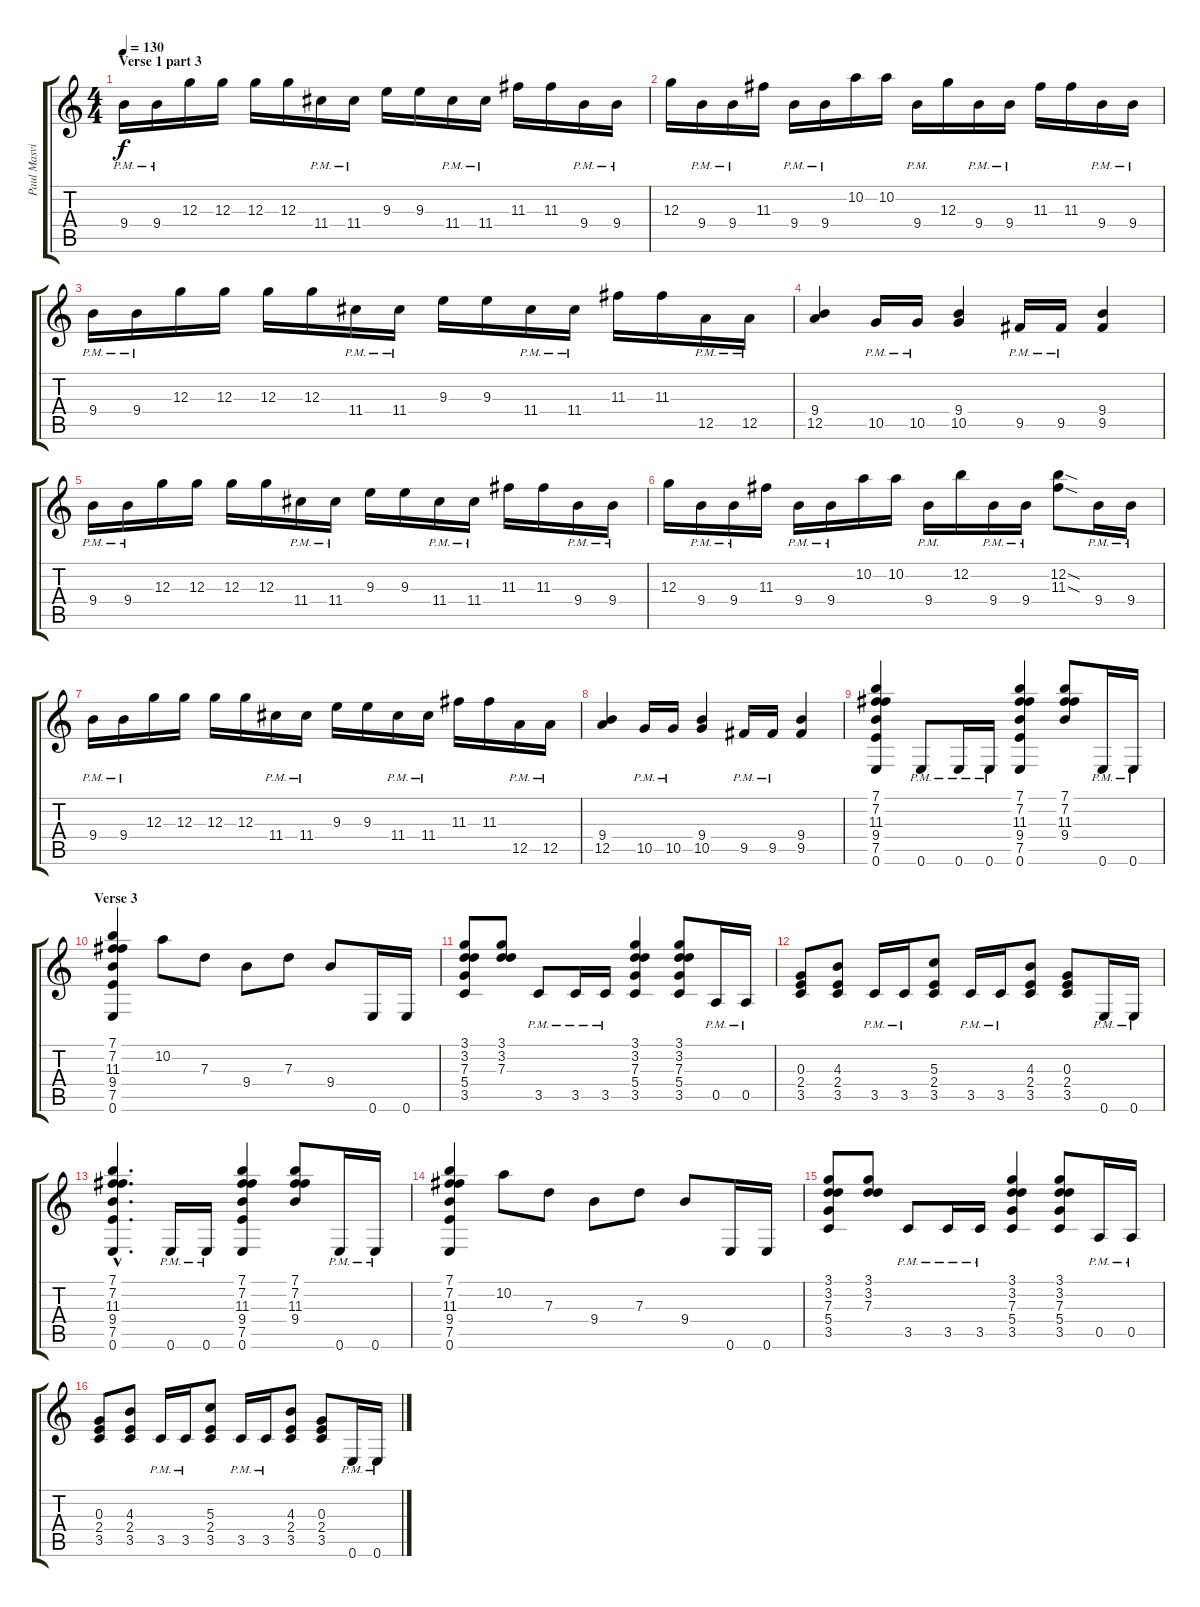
\track ("Paul Masvidal" "Paul Masvi") {instrument distortionguitar}
\staff {score tabs}
\tuning (E4 B3 G3 D3 A2 E2) {hide}
\ts (4 4)
\section ("" "Verse 1 part 3")
\tempo 130
\clef g2
\ks c
9.4{pm}.16{dy f} 9.4{pm}.16 12.3.16 12.3.16 12.3.16 12.3.16 11.4{pm}.16 11.4{pm}.16 9.3.16 9.3.16 11.4{pm}.16 11.4{pm}.16 11.3.16 11.3.16 9.4{pm}.16 9.4{pm}.16 |
12.3.16 9.4{pm}.16 9.4{pm}.16 11.3.16 9.4{pm}.16 9.4{pm}.16 10.2.16 10.2.16 9.4{pm}.16 12.3.16 9.4{pm}.16 9.4{pm}.16 11.3.16 11.3.16 9.4{pm}.16 9.4{pm}.16 |
9.4{pm}.16 9.4{pm}.16 12.3.16 12.3.16 12.3.16 12.3.16 11.4{pm}.16 11.4{pm}.16 9.3.16 9.3.16 11.4{pm}.16 11.4{pm}.16 11.3.16 11.3.16 12.5{pm}.16 12.5{pm}.16 |
(9.4 12.5).4 10.5{pm}.16 10.5{pm}.16 (9.4 10.5).4 9.5{pm}.16 9.5{pm}.16 (9.4 9.5).4 |
9.4{pm}.16 9.4{pm}.16 12.3.16 12.3.16 12.3.16 12.3.16 11.4{pm}.16 11.4{pm}.16 9.3.16 9.3.16 11.4{pm}.16 11.4{pm}.16 11.3.16 11.3.16 9.4{pm}.16 9.4{pm}.16 |
12.3.16 9.4{pm}.16 9.4{pm}.16 11.3.16 9.4{pm}.16 9.4{pm}.16 10.2.16 10.2.16 9.4{pm}.16 12.2.16 9.4{pm}.16 9.4{pm}.16 (12.2{sod} 11.3{sod}).8 9.4{pm}.16 9.4{pm}.16 |
9.4{pm}.16 9.4{pm}.16 12.3.16 12.3.16 12.3.16 12.3.16 11.4{pm}.16 11.4{pm}.16 9.3.16 9.3.16 11.4{pm}.16 11.4{pm}.16 11.3.16 11.3.16 12.5{pm}.16 12.5{pm}.16 |
(9.4 12.5).4 10.5{pm}.16 10.5{pm}.16 (9.4 10.5).4 9.5{pm}.16 9.5{pm}.16 (9.4 9.5).4 |
(7.1 7.2 11.3 9.4 7.5 0.6).4 0.6{pm}.8 0.6{pm}.16 0.6{pm}.16 (7.1 7.2 11.3 9.4 7.5 0.6).4 (7.1 7.2 11.3 9.4).8 0.6{pm}.16 0.6{pm}.16 |
\section ("" "Verse 3")
(7.1 7.2 11.3 9.4 7.5 0.6).4 10.2.8 7.3.8 9.4.8 7.3.8 9.4.8 0.6.16 0.6.16 |
(3.1 3.2 7.3 5.4 3.5).8 (3.1 3.2 7.3).8 3.5{pm}.8 3.5{pm}.16 3.5{pm}.16 (3.1 3.2 7.3 5.4 3.5).4 (3.1 3.2 7.3 5.4 3.5).8 0.5{pm}.16 0.5{pm}.16 |
(0.3 2.4 3.5).8 (4.3 2.4 3.5).8 3.5{pm}.16 3.5{pm}.16 (5.3 2.4 3.5).8 3.5{pm}.16 3.5{pm}.16 (4.3 2.4 3.5).8 (0.3 2.4 3.5).8 0.6{pm}.16 0.6{pm}.16 |
(7.1{hac} 7.2{hac} 11.3{hac} 9.4{hac} 7.5{hac} 0.6{hac}).4{d} 0.6{pm}.16 0.6{pm}.16 (7.1 7.2 11.3 9.4 7.5 0.6).4 (7.1 7.2 11.3 9.4).8 0.6{pm}.16 0.6{pm}.16 |
(7.1 7.2 11.3 9.4 7.5 0.6).4 10.2.8 7.3.8 9.4.8 7.3.8 9.4.8 0.6.16 0.6.16 |
(3.1 3.2 7.3 5.4 3.5).8 (3.1 3.2 7.3).8 3.5{pm}.8 3.5{pm}.16 3.5{pm}.16 (3.1 3.2 7.3 5.4 3.5).4 (3.1 3.2 7.3 5.4 3.5).8 0.5{pm}.16 0.5{pm}.16 |
(0.3 2.4 3.5).8 (4.3 2.4 3.5).8 3.5{pm}.16 3.5{pm}.16 (5.3 2.4 3.5).8 3.5{pm}.16 3.5{pm}.16 (4.3 2.4 3.5).8 (0.3 2.4 3.5).8 0.6{pm}.16 0.6{pm}.16
